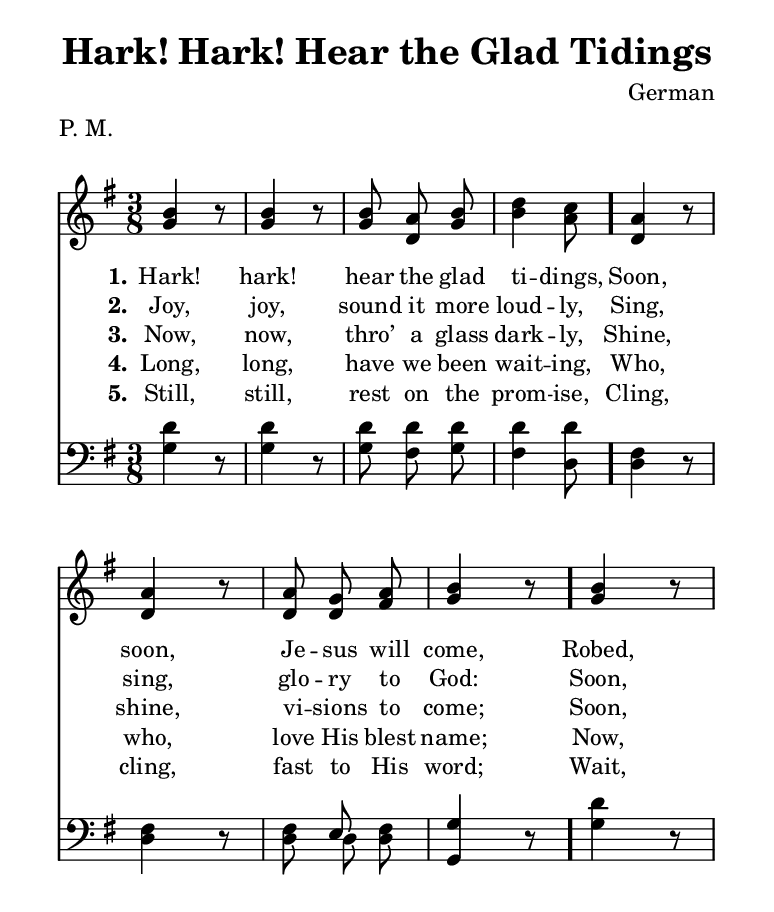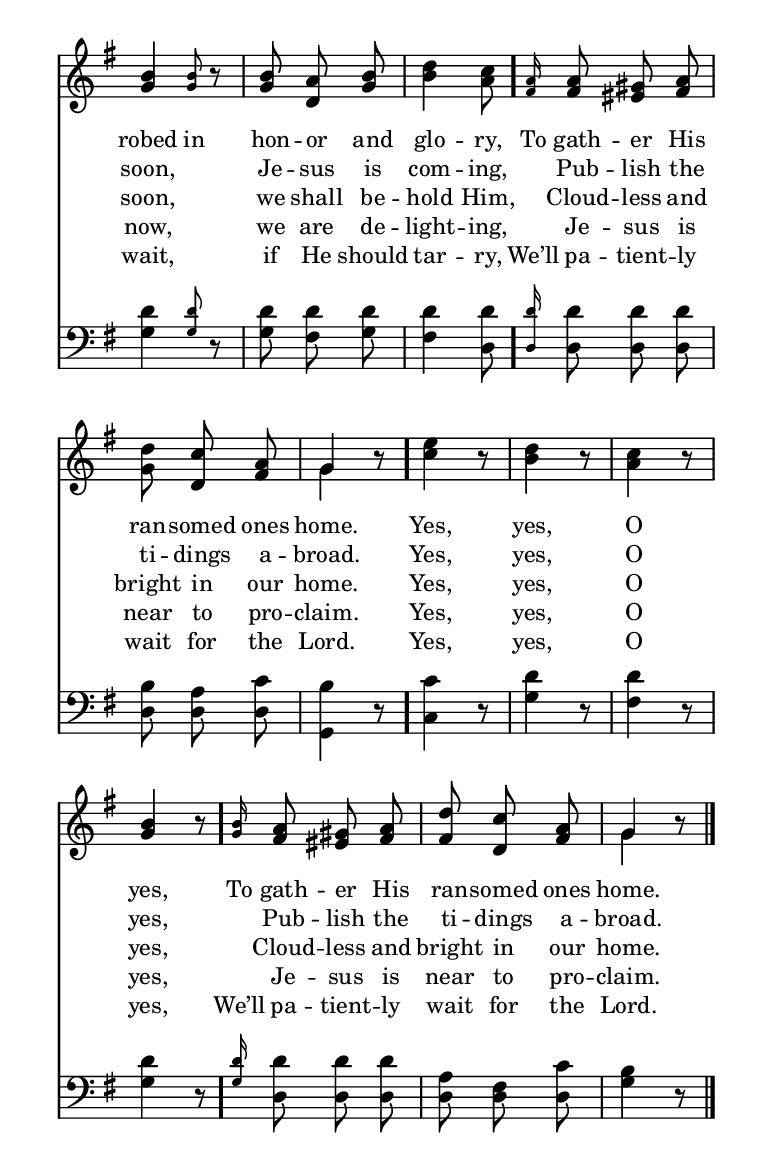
\include "common/global.ily"
\paper {
  \include "common/paper.ily"
  ragged-bottom = ##t
  ragged-last-bottom = ##t
  systems-per-page = #(cond (is-eogsized 3) (#t #f))
  page-count = ##f
}

\header{
  hymnnumber = "52"
  title = "Hark! Hark! Hear the Glad Tidings"
  tunename = ""
  meter = "P. M."
  poet = ""
  composer = "German"
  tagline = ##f
}

% for fermata in MIDI
ta = { \tempo 4=70 }
tb = { \tempo 4=35 }

patternAA = { c4 c8 | c4 c8 | c8 c8 c8 | c4 c8 }
patternAB = { c4 c8 | c4 c8 | c8 c8 c8 | c4 c8 }
patternAC = { c4 c8 | c4 \grace c8 c8 | c8 c8 c8 | c4 c8 }
patternBA = { \grace c16 c8 c8 c8 | c8 c8 c8 | c4 c8 }
patternCA = { c4 c8 | c4 c8 | c4 c8 | c4 c8 }

global = {
  \include "common/overrides.ily"
  \override Staff.TimeSignature.style = #'numbered
  \time 3/8
  \override Score.MetronomeMark.transparent = ##t % hide all fermata changes too
  \ta
  \key g \major
  %\partial 4
  \autoBeamOff
}

notesSoprano = {
\global
\relative c'' {

  \changePitch \patternAA { b r | b r | b a b | d c }
  \changePitch \patternAB { a r | a r | a g a | b r }
  \changePitch \patternAC { b r | b b r | b a b | d c }
  \changePitch \patternBA { a a gis a | d c a | g r }
  \changePitch \patternCA { e' r | d r | c r | b r }
  \changePitch \patternBA { b a gis a | d c a | g r }

  \bar "|."

}
}

notesAlto = {
\global
\relative e' {

  \changePitch \patternAA { g r | g r | g d g | b a }
  \changePitch \patternAB { d, r | d r | d d fis | g r }
  \changePitch \patternAC { g r | g g r | g d g | b a }
  \changePitch \patternBA { fis fis eis fis | g d fis | g r }
  \changePitch \patternCA { c r | b r | a r | g r }
  \changePitch \patternBA { g fis eis fis | fis d fis | g r }

}
}

notesTenor = {
\global
\relative a {

  \changePitch \patternAA { d r | d r | d d d | d d }
  \changePitch \patternAB { fis, r | fis r | fis e fis | g r }
  \changePitch \patternAC { d' r | d d r | d d d | d d }
  \changePitch \patternBA { d d d d | b a c | b r }
  \changePitch \patternCA { c r | d r | d r | d r }
  \changePitch \patternBA { d d d d | a fis c' | b r }

}
}

notesBass = {
\global
\relative f {

  \changePitch \patternAA { g r | g r | g fis g | fis d }
  \changePitch \patternAB { d r | d r | d d d | g, r }
  \changePitch \patternAC { g' r | g g r | g fis g | fis d }
  \changePitch \patternBA { d d d d | d d d | g, r }
  \changePitch \patternCA { c r | g' r | fis r | g r }
  \changePitch \patternBA { g d d d | d d d | g r }

}
}

wordsA = \lyricmode {
\set stanza = "1."

Hark! hark! hear the glad ti -- dings, \bar "."
Soon, soon, Je -- sus will come, %{HIDE>%} \set includeGraceNotes = ##t %{<HIDE%} \bar "."
Robed, robed in hon -- or and glo -- ry, \bar "."
To gath -- er His ran -- somed ones home. \bar "."
Yes, yes, O yes, \bar "."
To gath -- er His ran -- somed ones home.  %{HIDE>%} \set includeGraceNotes = ##f %{<HIDE%} \bar "."

}

wordsB = \lyricmode {
\set stanza = "2."

Joy, joy, sound it more loud -- ly,
Sing, sing, glo -- ry to God:
Soon, soon, Je -- sus is com -- ing,
Pub -- lish the ti -- dings a -- broad.
Yes, yes, O yes,
Pub -- lish the ti -- dings a -- broad.

}

wordsC = \lyricmode {
\set stanza = "3."

Now, now, thro’ a glass dark -- ly,
Shine, shine, vi -- sions to come;
Soon, soon, we shall be -- hold Him,
Cloud -- less and bright in our home.
Yes, yes, O yes,
Cloud -- less and bright in our home.

}

wordsD = \lyricmode {
\set stanza = "4."

Long, long, have we been wait -- ing,
Who, who, love His blest name;
Now, now, we are de -- light -- ing,
Je -- sus is near to pro -- claim.
Yes, yes, O yes,
Je -- sus is near to pro -- claim.

}

wordsE = \lyricmode {
\set stanza = "5."

% measure bars put partly on fifth verse due to grace notes
Still, still, rest on the prom -- ise,
Cling, cling, fast to His word;
Wait, wait, if He should %{HIDE>%} \set includeGraceNotes = ##t %{<HIDE%} tar -- ry, \bar "."
We’ll pa -- tient -- ly wait for the Lord.
Yes, yes, O yes, \bar "."
We’ll pa -- tient -- ly wait for the Lord. %{HIDE>%} \set includeGraceNotes = ##f %{<HIDE%}

}

\score {
  \context ChoirStaff <<
    \context Staff = upper <<
      \set Staff.autoBeaming = ##f
      \set ChoirStaff.systemStartDelimiter = #'SystemStartBar
      \set ChoirStaff.printPartCombineTexts = ##f
      \partcombine #'(2 . 9) \notesSoprano \notesAlto
      \context NullVoice = sopranos { \voiceOne << \notesSoprano >> }
      \context NullVoice = altos { \voiceTwo << \notesAlto >> }
      \context Lyrics = one   \lyricsto sopranos \wordsA
      \context Lyrics = two   \lyricsto sopranos \wordsB
      \context Lyrics = three \lyricsto sopranos \wordsC
      \context Lyrics = four  \lyricsto sopranos \wordsD
      \context Lyrics = five  \lyricsto sopranos \wordsE
    >>
    \context Staff = men <<
      \set Staff.autoBeaming = ##f
      \clef bass
      \set ChoirStaff.printPartCombineTexts = ##f
      \partcombine #'(2 . 9) \notesTenor \notesBass
      \context NullVoice = tenors { \voiceOne << \notesTenor >> }
      \context NullVoice = basses { \voiceTwo << \notesBass >> }
    >>
  >>
  \layout {
    \include "common/layout.ily"
  }
  \midi{
    \include "common/midi.ily"
  }
}

\version "2.19.49"  % necessary for upgrading to future LilyPond versions.

% vi:set et ts=2 sw=2 ai nocindent syntax=lilypond:
